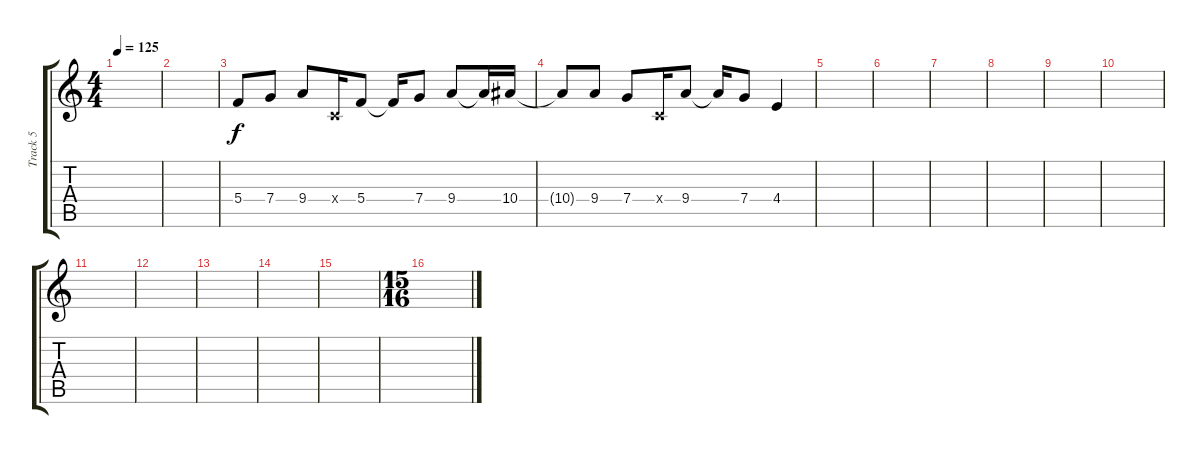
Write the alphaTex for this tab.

\track ("Track 5" "Track 5") {instrument distortionguitar}
\staff {score tabs}
\tuning (D4 A3 F3 C3 G2 C2) {hide}
\ts (4 4)
\tempo 125
\clef g2
\ks c
|
|
5.4.8 7.4.8 9.4.8 0.4{x}.16 5.4.8 5.4{t}.16 7.4.8 9.4.8 9.4{t}.16 10.4.16 |
10.4{t}.8 9.4.8 7.4.8 0.4{x}.16 9.4.8 9.4{t}.16 7.4.8 4.4.4 |
|
|
|
|
|
|
|
|
|
|
|
\ts (15 16)
